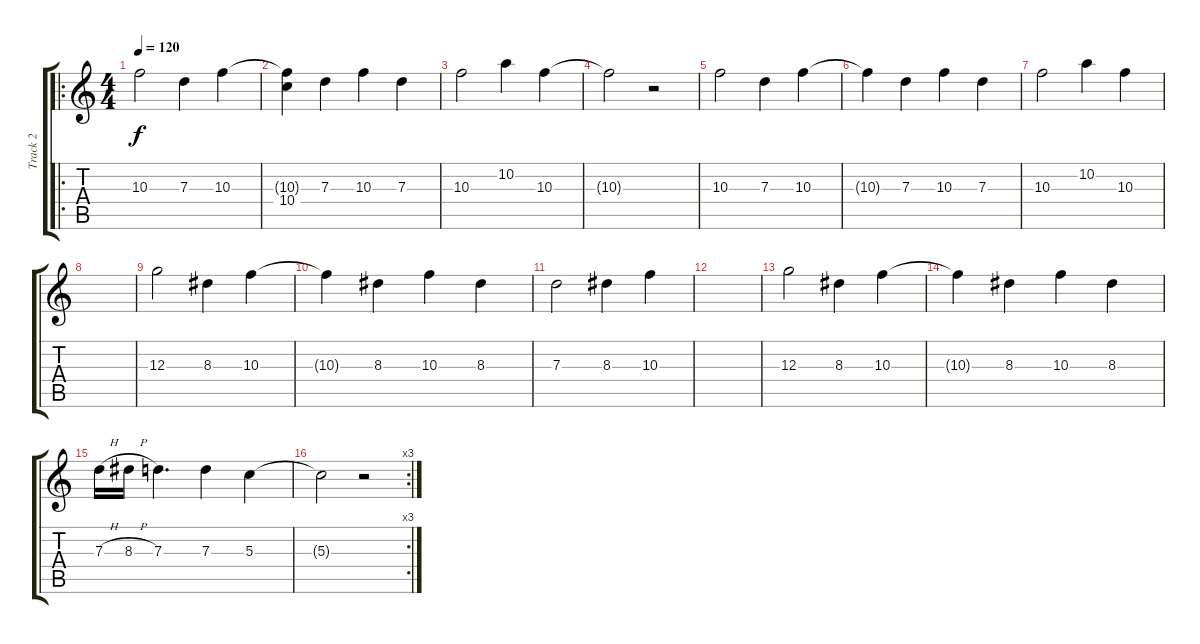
\track ("Track 2" "Track 2") {instrument overdrivenguitar}
\staff {score tabs}
\tuning (E4 B3 G3 D3 A2 E2) {hide}
\ro
\ts (4 4)
\tempo 120
\clef g2
\ks c
10.3.2{dy f} 7.3.4 10.3.4 |
(10.3{t} 10.4).4 7.3.4 10.3.4 7.3.4 |
10.3.2 10.2.4 10.3.4 |
10.3{t}.2 r.2 |
10.3.2 7.3.4 10.3.4 |
10.3{t}.4 7.3.4 10.3.4 7.3.4 |
10.3.2 10.2.4 10.3.4 |
|
12.3.2 8.3.4 10.3.4 |
10.3{t}.4 8.3.4 10.3.4 8.3.4 |
7.3.2 8.3.4 10.3.4 |
|
12.3.2 8.3.4 10.3.4 |
10.3{t}.4 8.3.4 10.3.4 8.3.4 |
7.3{h}.16 8.3{h}.16 7.3.4{d} 7.3.4 5.3.4 |
\rc 3
5.3{t}.2 r.2
